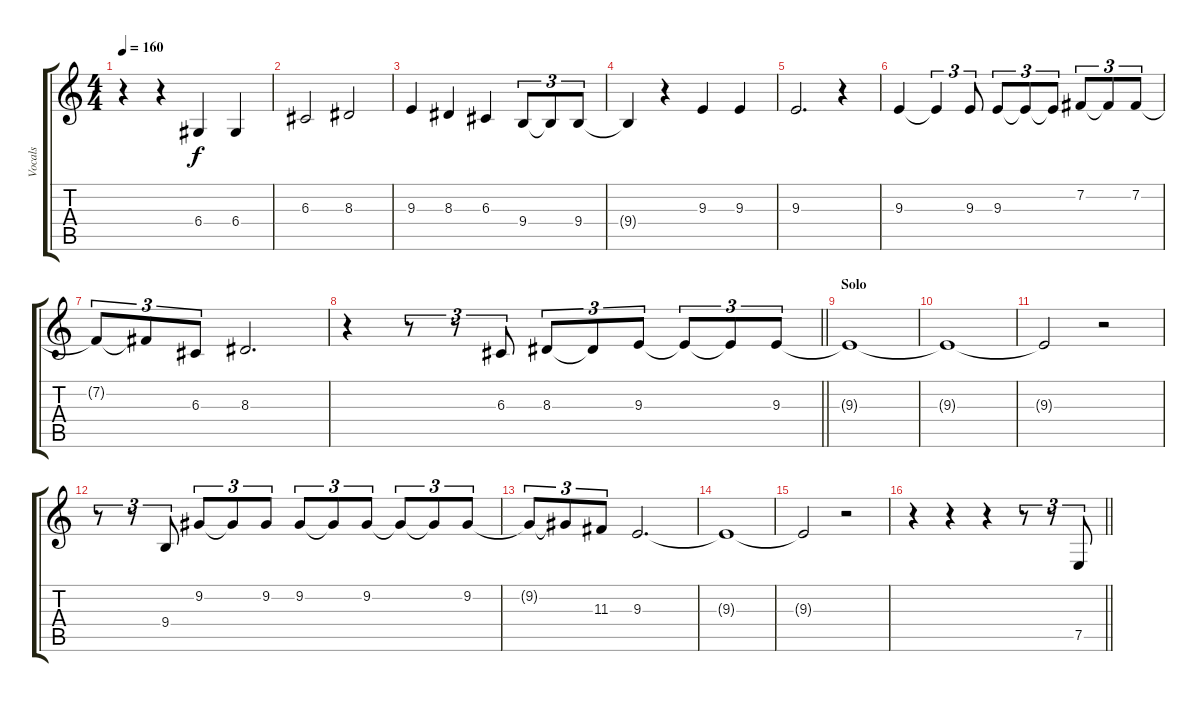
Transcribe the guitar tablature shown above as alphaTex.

\track ("Vocals" "Vocals") {instrument altosax}
\staff {score tabs}
\tuning (E4 B3 G3 D3 A2 E2) {hide}
\ts (4 4)
\tempo 160
\clef g2
\ks c
r.4{dy f} r.4 6.4.4 6.4.4 |
6.3.2 8.3.2 |
9.3.4 8.3.4 6.3.4 9.4.8{tu (3 2)} 9.4{t}.8{tu (3 2)} 9.4.8{tu (3 2)} |
9.4{t}.4 r.4 9.3.4 9.3.4 |
9.3.2{d} r.4 |
9.3.4 9.3{t}.4{tu (3 2)} 9.3.8{tu (3 2)} 9.3.8{tu (3 2)} 9.3{t}.8{tu (3 2)} 9.3{t}.8{tu (3 2)} 7.2.8{tu (3 2)} 7.2{t}.8{tu (3 2)} 7.2.8{tu (3 2)} |
7.2{t}.8{tu (3 2)} 7.2{t}.8{tu (3 2)} 6.3.8{tu (3 2)} 8.3.2{d} |
\barLineRight lightlight
r.4 r.8{tu (3 2)} r.8{tu (3 2)} 6.3.8{tu (3 2)} 8.3.8{tu (3 2)} 8.3{t}.8{tu (3 2)} 9.3.8{tu (3 2)} 9.3{t}.8{tu (3 2)} 9.3{t}.8{tu (3 2)} 9.3.8{tu (3 2)} |
\section ("" "Solo")
9.3{t}.1 |
9.3{t}.1 |
9.3{t}.2 r.2 |
r.8{tu (3 2)} r.8{tu (3 2)} 9.4.8{tu (3 2)} 9.2.8{tu (3 2)} 9.2{t}.8{tu (3 2)} 9.2.8{tu (3 2)} 9.2.8{tu (3 2)} 9.2{t}.8{tu (3 2)} 9.2.8{tu (3 2)} 9.2{t}.8{tu (3 2)} 9.2{t}.8{tu (3 2)} 9.2.8{tu (3 2)} |
9.2{t}.8{tu (3 2)} 9.2{t}.8{tu (3 2)} 11.3.8{tu (3 2)} 9.3.2{d} |
9.3{t}.1 |
9.3{t}.2 r.2 |
\barLineRight lightlight
r.4 r.4 r.4 r.8{tu (3 2)} r.8{tu (3 2)} 7.5.8{tu (3 2)}
